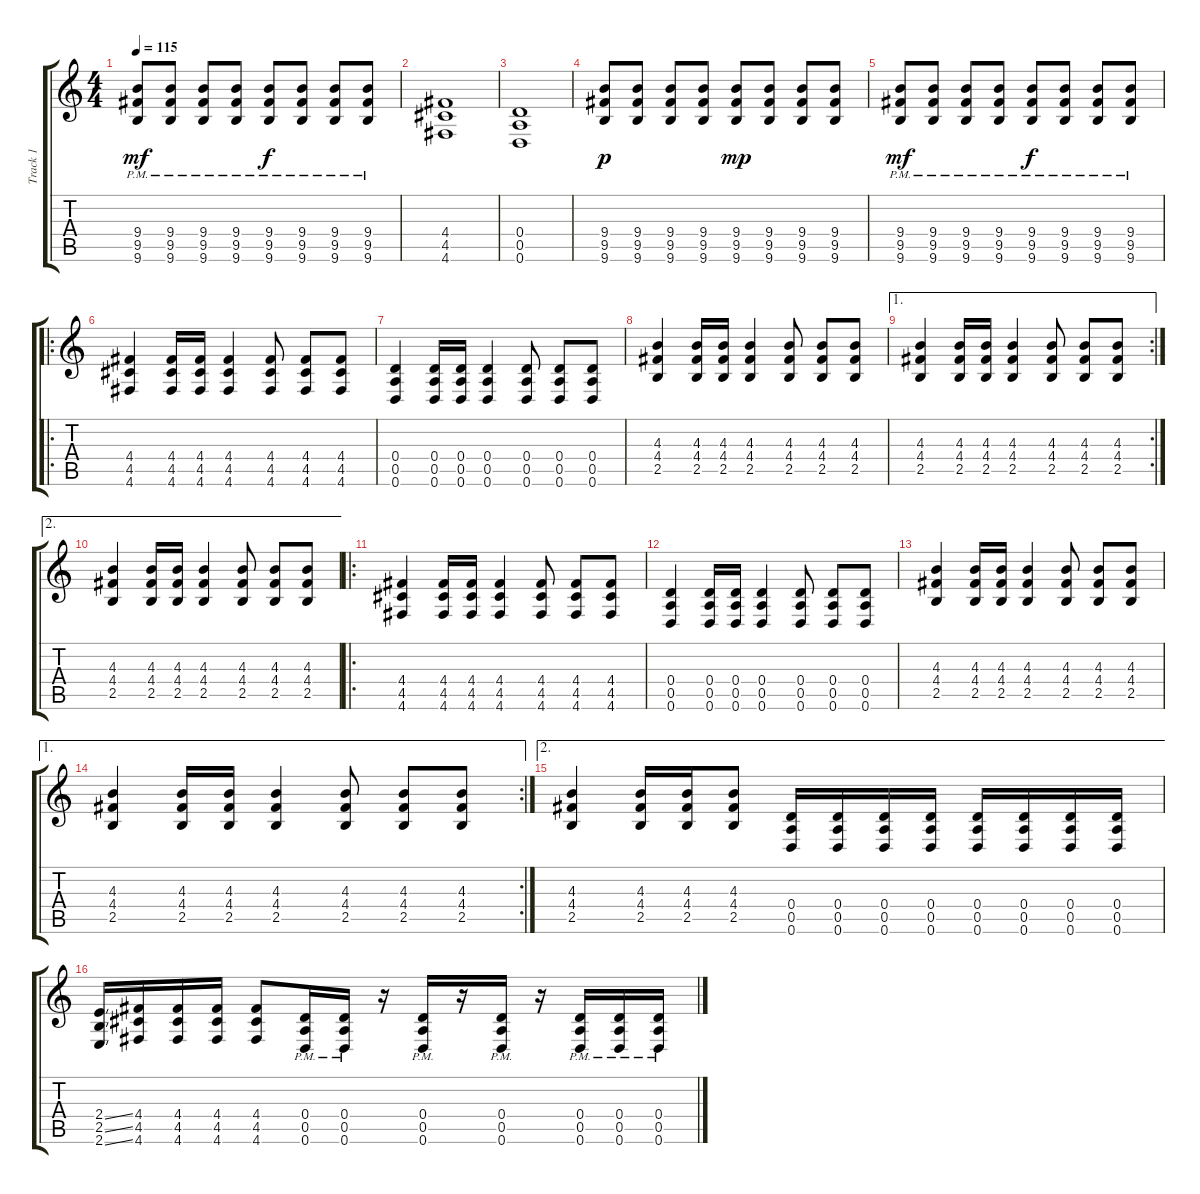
\track ("Track 1" "Track 1") {instrument distortionguitar}
\staff {score tabs}
\tuning (E4 B3 G3 D3 A2 D2) {hide}
\ts (4 4)
\tempo 115
\clef g2
\ks c
(9.4{pm} 9.5{pm} 9.6{pm}).8{dy mf} (9.4{pm} 9.5{pm} 9.6{pm}).8 (9.4{pm} 9.5{pm} 9.6{pm}).8 (9.4{pm} 9.5{pm} 9.6{pm}).8 (9.4{pm} 9.5{pm} 9.6{pm}).8{dy f} (9.4{pm} 9.5{pm} 9.6{pm}).8 (9.4{pm} 9.5{pm} 9.6{pm}).8 (9.4{pm} 9.5{pm} 9.6{pm}).8 |
(4.4 4.5 4.6).1 |
(0.4 0.5 0.6).1 |
(9.4 9.5 9.6).8{dy p} (9.4 9.5 9.6).8 (9.4 9.5 9.6).8 (9.4 9.5 9.6).8 (9.4 9.5 9.6).8{dy mp} (9.4 9.5 9.6).8 (9.4 9.5 9.6).8 (9.4 9.5 9.6).8 |
(9.4{pm} 9.5{pm} 9.6{pm}).8{dy mf} (9.4{pm} 9.5{pm} 9.6{pm}).8 (9.4{pm} 9.5{pm} 9.6{pm}).8 (9.4{pm} 9.5{pm} 9.6{pm}).8 (9.4{pm} 9.5{pm} 9.6{pm}).8{dy f} (9.4{pm} 9.5{pm} 9.6{pm}).8 (9.4{pm} 9.5{pm} 9.6{pm}).8 (9.4{pm} 9.5{pm} 9.6{pm}).8 |
\ro
(4.4 4.5 4.6).4 (4.4 4.5 4.6).16 (4.4 4.5 4.6).16 (4.4 4.5 4.6).4 (4.4 4.5 4.6).8 (4.4 4.5 4.6).8 (4.4 4.5 4.6).8 |
(0.4 0.5 0.6).4 (0.4 0.5 0.6).16 (0.4 0.5 0.6).16 (0.4 0.5 0.6).4 (0.4 0.5 0.6).8 (0.4 0.5 0.6).8 (0.4 0.5 0.6).8 |
(4.3 4.4 2.5).4 (4.3 4.4 2.5).16 (4.3 4.4 2.5).16 (4.3 4.4 2.5).4 (4.3 4.4 2.5).8 (4.3 4.4 2.5).8 (4.3 4.4 2.5).8 |
\ae 1
\rc 2
(4.3 4.4 2.5).4 (4.3 4.4 2.5).16 (4.3 4.4 2.5).16 (4.3 4.4 2.5).4 (4.3 4.4 2.5).8 (4.3 4.4 2.5).8 (4.3 4.4 2.5).8 |
\ae 2
(4.3 4.4 2.5).4 (4.3 4.4 2.5).16 (4.3 4.4 2.5).16 (4.3 4.4 2.5).4 (4.3 4.4 2.5).8 (4.3 4.4 2.5).8 (4.3 4.4 2.5).8 |
\ro
(4.4 4.5 4.6).4 (4.4 4.5 4.6).16 (4.4 4.5 4.6).16 (4.4 4.5 4.6).4 (4.4 4.5 4.6).8 (4.4 4.5 4.6).8 (4.4 4.5 4.6).8 |
(0.4 0.5 0.6).4 (0.4 0.5 0.6).16 (0.4 0.5 0.6).16 (0.4 0.5 0.6).4 (0.4 0.5 0.6).8 (0.4 0.5 0.6).8 (0.4 0.5 0.6).8 |
(4.3 4.4 2.5).4 (4.3 4.4 2.5).16 (4.3 4.4 2.5).16 (4.3 4.4 2.5).4 (4.3 4.4 2.5).8 (4.3 4.4 2.5).8 (4.3 4.4 2.5).8 |
\ae 1
\rc 2
(4.3 4.4 2.5).4 (4.3 4.4 2.5).16 (4.3 4.4 2.5).16 (4.3 4.4 2.5).4 (4.3 4.4 2.5).8 (4.3 4.4 2.5).8 (4.3 4.4 2.5).8 |
\ae 2
(4.3 4.4 2.5).4 (4.3 4.4 2.5).16 (4.3 4.4 2.5).16 (4.3 4.4 2.5).8 (0.4 0.5 0.6).16 (0.4 0.5 0.6).16 (0.4 0.5 0.6).16 (0.4 0.5 0.6).16 (0.4 0.5 0.6).16 (0.4 0.5 0.6).16 (0.4 0.5 0.6).16 (0.4 0.5 0.6).16 |
(2.4{ss} 2.5{ss} 2.6{ss}).16 (4.4 4.5 4.6).16 (4.4 4.5 4.6).16 (4.4 4.5 4.6).16 (4.4 4.5 4.6).8 (0.4{pm} 0.5{pm} 0.6{pm}).16 (0.4{pm} 0.5{pm} 0.6{pm}).16 r.16 (0.4{pm} 0.5{pm} 0.6{pm}).16 r.16 (0.4{pm} 0.5{pm} 0.6{pm}).16 r.16 (0.4{pm} 0.5{pm} 0.6{pm}).16 (0.4{pm} 0.5{pm} 0.6{pm}).16 (0.4{pm} 0.5{pm} 0.6{pm}).16
